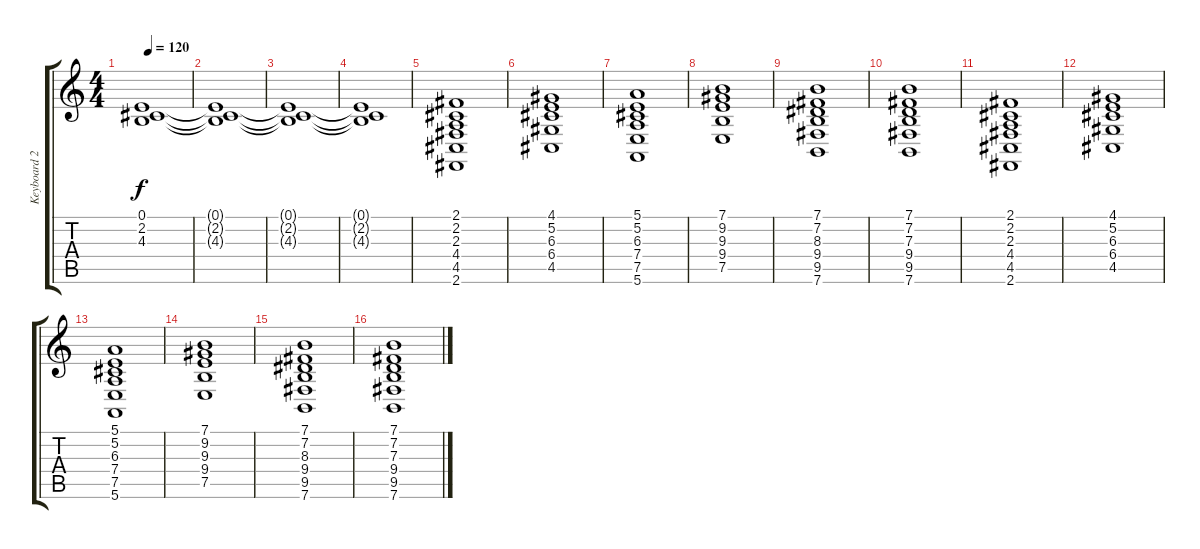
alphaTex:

\track ("Keyboard 2" "Keyboard 2") {instrument fx1rain}
\staff {score tabs}
\tuning (E4 B3 G3 D3 A2 E2) {hide}
\ts (4 4)
\tempo 120
\clef g2
\ks c
(0.1{t} 2.2{t} 4.3{t}).1{dy f} |
(0.1{t} 2.2{t} 4.3{t}).1 |
(0.1{t} 2.2{t} 4.3{t}).1 |
(0.1{t} 2.2{t} 4.3{t}).1 |
(2.1 2.2 2.3 4.4 4.5 2.6).1{volume 8 balance 8 instrument synthstrings1} |
(4.1 5.2 6.3 6.4 4.5).1 |
(5.1 5.2 6.3 7.4 7.5 5.6).1 |
(7.1 9.2 9.3 9.4 7.5).1 |
(7.1 7.2 8.3 9.4 9.5 7.6).1 |
(7.1 7.2 7.3 9.4 9.5 7.6).1 |
(2.1 2.2 2.3 4.4 4.5 2.6).1 |
(4.1 5.2 6.3 6.4 4.5).1 |
(5.1 5.2 6.3 7.4 7.5 5.6).1 |
(7.1 9.2 9.3 9.4 7.5).1 |
(7.1 7.2 8.3 9.4 9.5 7.6).1 |
(7.1 7.2 7.3 9.4 9.5 7.6).1
